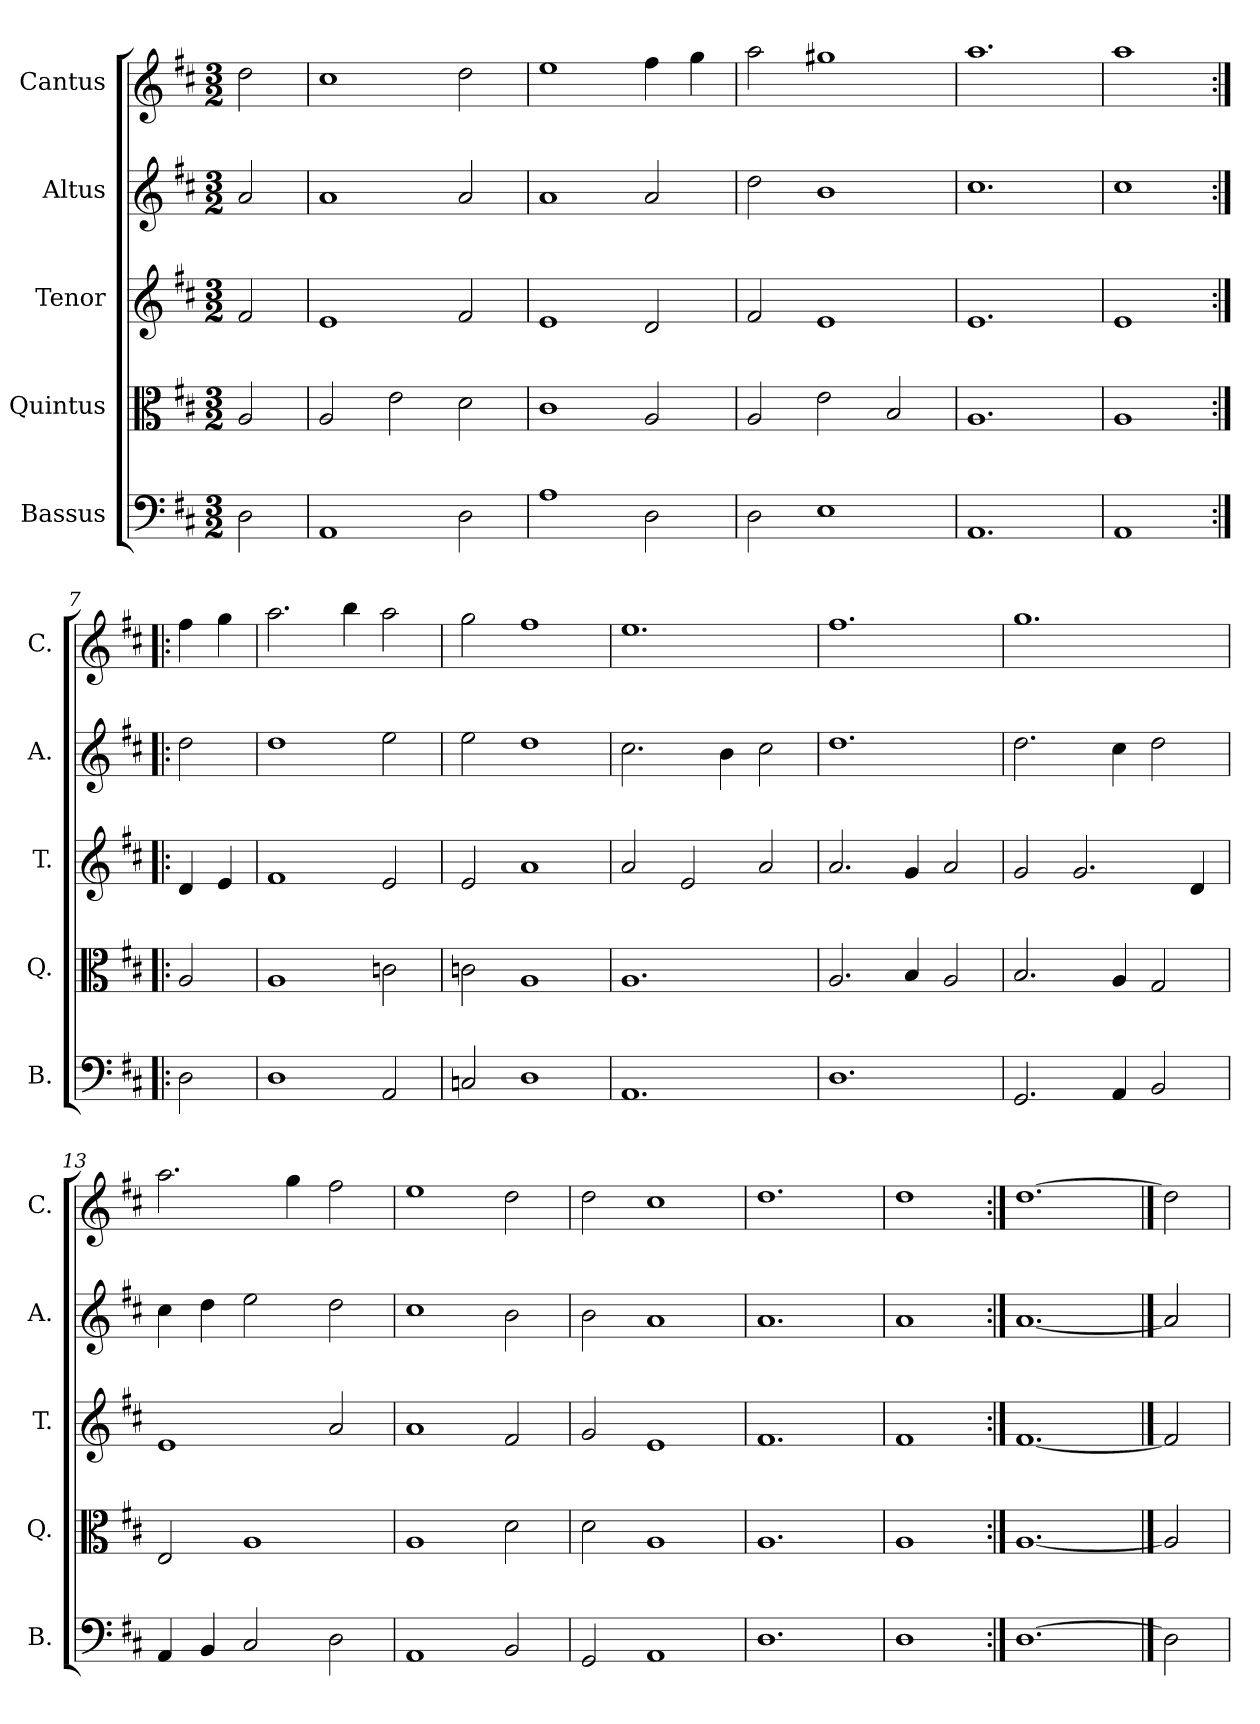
**kern	**kern	**kern	**kern	**kern
*part5	*part4	*part3	*part2	*part1
*staff5	*staff4	*staff3	*staff2	*staff1
*I"Bassus	*I"Quintus	*I"Tenor	*I"Altus	*I"Cantus
*I'B.	*I'Q.	*I'T.	*I'A.	*I'C.
*clefF4	*clefC3	*clefG2	*clefG2	*clefG2
*k[f#c#]	*k[f#c#]	*k[f#c#]	*k[f#c#]	*k[f#c#]
*D:	*D:	*D:	*D:	*D:
*M3/2	*M3/2	*M3/2	*M3/2	*M3/2
=1	=1	=1	=1	=1
2D\	2A/	2f#/	2a/	2dd\
=2	=2	=2	=2	=2
1AA/	2A/	1e/	1a/	1cc#\
.	2e\	.	.	.
2D\	2d\	2f#/	2a/	2dd\
=3	=3	=3	=3	=3
1A\	1c#\	1e/	1a/	1ee\
2D\	2A/	2d/	2a/	4ff#\
.	.	.	.	4gg\
=4	=4	=4	=4	=4
2D\	2A/	2f#/	2dd\	2aa\
1E\	2e\	1e/	1b\	1gg#X\
.	2B/	.	.	.
=5	=5	=5	=5	=5
1.AA/	1.A/	1.e/	1.cc#\	1.aa\
=6	=6	=6	=6	=6
1AA/	1A/	1e/	1cc#\	1aa\
=7:|!|:	=7:|!|:	=7:|!|:	=7:|!|:	=7:|!|:
2D\	2A/	4d/	2dd\	4ff#\
.	.	4e/	.	4gg\
=8	=8	=8	=8	=8
1D\	1A/	1f#/	1dd\	2.aa\
.	.	.	.	4bb\
2AA/	2cn\	2e/	2ee\	2aa\
=9	=9	=9	=9	=9
2Cn/	2cn\	2e/	2ee\	2gg\
1D\	1A/	1a/	1dd\	1ff#\
=10	=10	=10	=10	=10
1.AA/	1.A/	2a/	2.cc#\	1.ee\
.	.	2e/	.	.
.	.	.	4b\	.
.	.	2a/	2cc#\	.
=11	=11	=11	=11	=11
1.D\	2.A/	2.a/	1.dd\	1.ff#\
.	4B/	4g/	.	.
.	2A/	2a/	.	.
=12	=12	=12	=12	=12
2.GG/	2.B/	2g/	2.dd\	1.gg\
.	.	2.g/	.	.
4AA/	4A/	.	4cc#\	.
2BB/	2G/	.	2dd\	.
.	.	4d/	.	.
=13	=13	=13	=13	=13
4AA/	2E/	1e/	4cc#\	2.aa\
4BB/	.	.	4dd\	.
2C#/	1A/	.	2ee\	.
.	.	.	.	4gg\
2D\	.	2a/	2dd\	2ff#\
=14	=14	=14	=14	=14
1AA/	1A/	1a/	1cc#\	1ee\
2BB/	2d\	2f#/	2b\	2dd\
=15	=15	=15	=15	=15
2GG/	2d\	2g/	2b\	2dd\
1AA/	1A/	1e/	1a/	1cc#\
!!LO:LB:g=z
=16	=16	=16	=16	=16
1.D\	1.A/	1.f#/	1.a/	1.dd\
=17	=17	=17	=17	=17
1D\	1A/	1f#/	1a/	1dd\
=18:|!	=18:|!	=18:|!	=18:|!	=18:|!
[1.D\	[1.A/	[1.f#/	[1.a/	[1.dd\
==19	==19	==19	==19	==19
2D\]	2A/]	2f#/]	2a/]	2dd\]
=	=	=	=	=
*-	*-	*-	*-	*-
